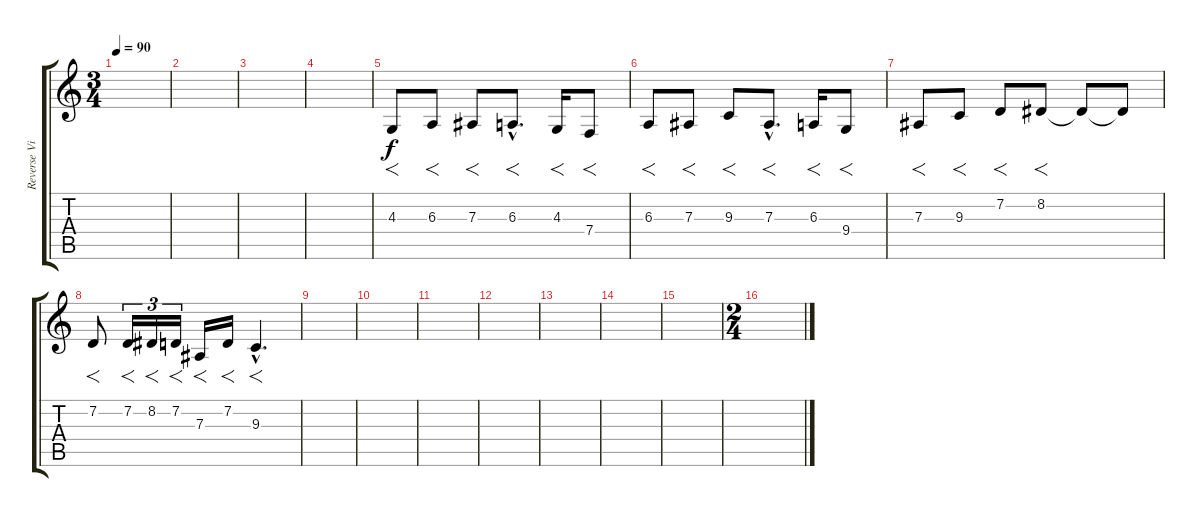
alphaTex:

\track ("Reverse Violin Effect" "Reverse Vi") {instrument viola}
\staff {score tabs}
\tuning (C4 G3 Eb3 Bb2 F2 C2) {hide}
\ts (3 4)
\tempo 90
\clef g2
\ks c
|
|
|
|
4.3.8{f balance 8 instrument viola} 6.3.8{f} 7.3.8{f} 6.3{hac}.8{f d} 4.3.16{f} 7.4.8{f} |
6.3.8{f} 7.3.8{f} 9.3.8{f} 7.3{hac}.8{f d} 6.3.16{f} 9.4.8{f} |
7.3.8{f} 9.3.8{f} 7.2.8{f} 8.2.8{f} 8.2{t}.8 8.2{t}.8 |
7.2.8{f} 7.2.16{f tu (3 2)} 8.2.16{f tu (3 2)} 7.2.16{f tu (3 2)} 7.3.16{f} 7.2.16{f} 9.3{hac}.4{f d} |
|
|
|
|
|
|
|
\ts (2 4)
